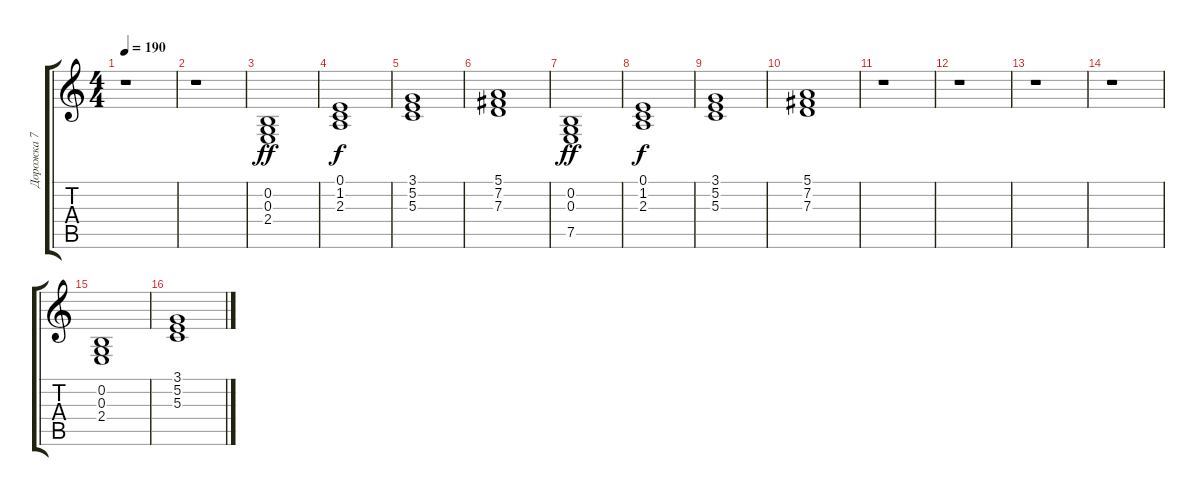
\track ("Дорожка 7" "Дорожка 7") {instrument choiraahs}
\staff {score tabs}
\tuning (E4 B3 G3 D3 A2 E2) {hide}
\ts (4 4)
\tempo 190
\clef g2
\ks c
r.1{dy f} |
r.1 |
(0.2 0.3 2.4).1{dy ff} |
(0.1 1.2 2.3).1{dy f} |
(3.1 5.2 5.3).1 |
(5.1 7.2 7.3).1 |
(0.2 0.3 7.5).1{dy ff} |
(0.1 1.2 2.3).1{dy f} |
(3.1 5.2 5.3).1 |
(5.1 7.2 7.3).1 |
r.1 |
r.1 |
r.1 |
r.1 |
(0.2 0.3 2.4).1 |
(3.1 5.2 5.3).1
